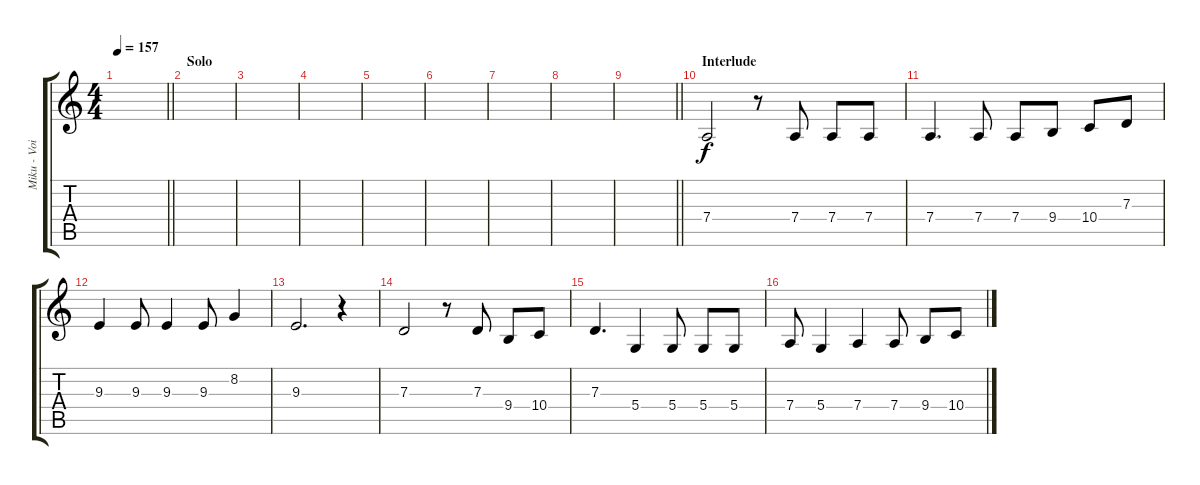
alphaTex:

\track ("Miku - Voice" "Miku - Voi") {instrument lead6voice}
\staff {score tabs}
\tuning (E4 B3 G3 D3 A2 E2) {hide}
\ts (4 4)
\tempo 157
\clef g2
\barLineRight lightlight
\ks c
|
\section ("" "Solo")
|
|
|
|
|
|
|
\barLineRight lightlight
|
\section ("" "Interlude")
7.4.2 r.8 7.4.8 7.4.8 7.4.8 |
7.4.4{d} 7.4.8 7.4.8 9.4.8 10.4.8 7.3.8 |
9.3.4 9.3.8 9.3.4 9.3.8 8.2.4 |
9.3.2{d} r.4 |
7.3.2 r.8 7.3.8 9.4.8 10.4.8 |
7.3.4{d} 5.4.4 5.4.8 5.4.8 5.4.8 |
7.4.8 5.4.4 7.4.4 7.4.8 9.4.8 10.4.8
